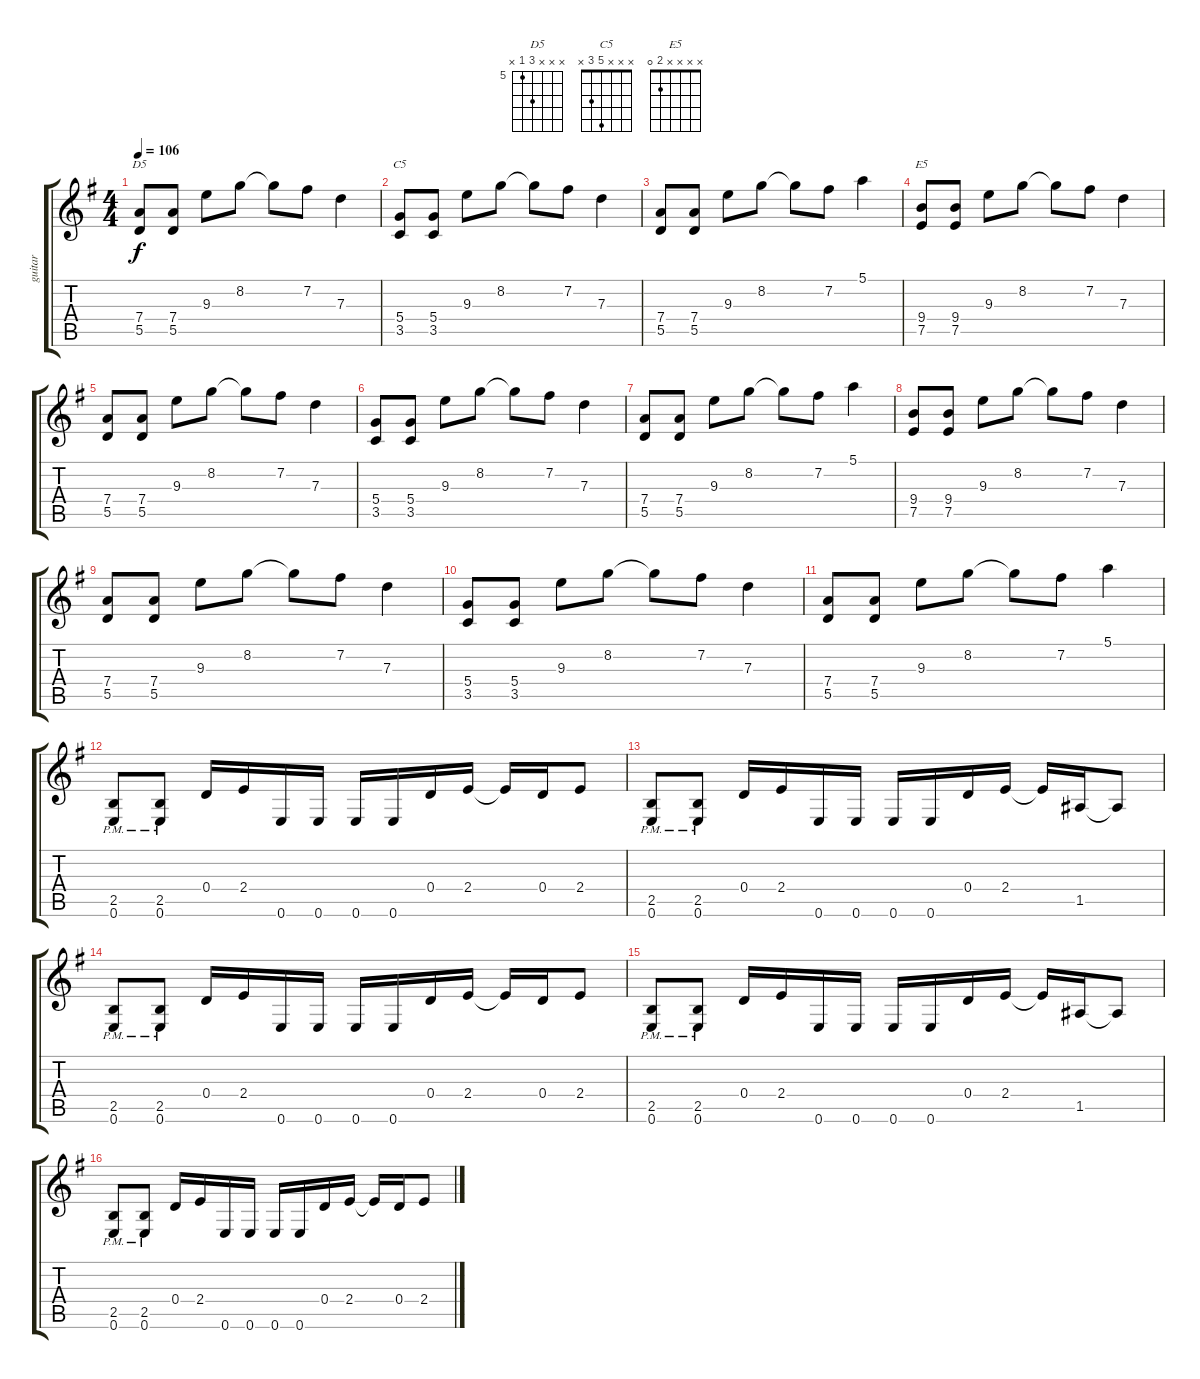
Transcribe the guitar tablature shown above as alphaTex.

\track ("guitar" "guitar") {instrument distortionguitar}
\staff {score tabs}
\tuning (E4 B3 G3 D3 A2 E2) {hide}
\chord ("D5" x x x 7 5 x) {firstfret 5}
\chord ("C5" x x x 5 3 x)
\chord ("E5" x x x x 2 0)
\ts (4 4)
\tempo 106
\clef g2
\ks eminor
(7.4 5.5).8{ch "D5" dy f} (7.4 5.5).8 9.3.8 8.2.8 8.2{t}.8 7.2.8 7.3.4 |
(5.4 3.5).8{ch "C5"} (5.4 3.5).8 9.3.8 8.2.8 8.2{t}.8 7.2.8 7.3.4 |
(7.4 5.5).8 (7.4 5.5).8 9.3.8 8.2.8 8.2{t}.8 7.2.8 5.1.4 |
(9.4 7.5).8{ch "E5"} (9.4 7.5).8 9.3.8 8.2.8 8.2{t}.8 7.2.8 7.3.4 |
(7.4 5.5).8 (7.4 5.5).8 9.3.8 8.2.8 8.2{t}.8 7.2.8 7.3.4 |
(5.4 3.5).8 (5.4 3.5).8 9.3.8 8.2.8 8.2{t}.8 7.2.8 7.3.4 |
(7.4 5.5).8 (7.4 5.5).8 9.3.8 8.2.8 8.2{t}.8 7.2.8 5.1.4 |
(9.4 7.5).8 (9.4 7.5).8 9.3.8 8.2.8 8.2{t}.8 7.2.8 7.3.4 |
(7.4 5.5).8 (7.4 5.5).8 9.3.8 8.2.8 8.2{t}.8 7.2.8 7.3.4 |
(5.4 3.5).8 (5.4 3.5).8 9.3.8 8.2.8 8.2{t}.8 7.2.8 7.3.4 |
(7.4 5.5).8 (7.4 5.5).8 9.3.8 8.2.8 8.2{t}.8 7.2.8 5.1.4 |
(2.5 0.6{pm}).8 (2.5 0.6{pm}).8 0.4.16 2.4.16 0.6.16 0.6.16 0.6.16 0.6.16 0.4.16 2.4.16 2.4{t}.16 0.4.16 2.4.8 |
(2.5 0.6{pm}).8 (2.5 0.6{pm}).8 0.4.16 2.4.16 0.6.16 0.6.16 0.6.16 0.6.16 0.4.16 2.4.16 2.4{t}.16 1.5.16 1.5{t}.8 |
(2.5 0.6{pm}).8 (2.5 0.6{pm}).8 0.4.16 2.4.16 0.6.16 0.6.16 0.6.16 0.6.16 0.4.16 2.4.16 2.4{t}.16 0.4.16 2.4.8 |
(2.5 0.6{pm}).8 (2.5 0.6{pm}).8 0.4.16 2.4.16 0.6.16 0.6.16 0.6.16 0.6.16 0.4.16 2.4.16 2.4{t}.16 1.5.16 1.5{t}.8 |
(2.5 0.6{pm}).8 (2.5 0.6{pm}).8 0.4.16 2.4.16 0.6.16 0.6.16 0.6.16 0.6.16 0.4.16 2.4.16 2.4{t}.16 0.4.16 2.4.8
